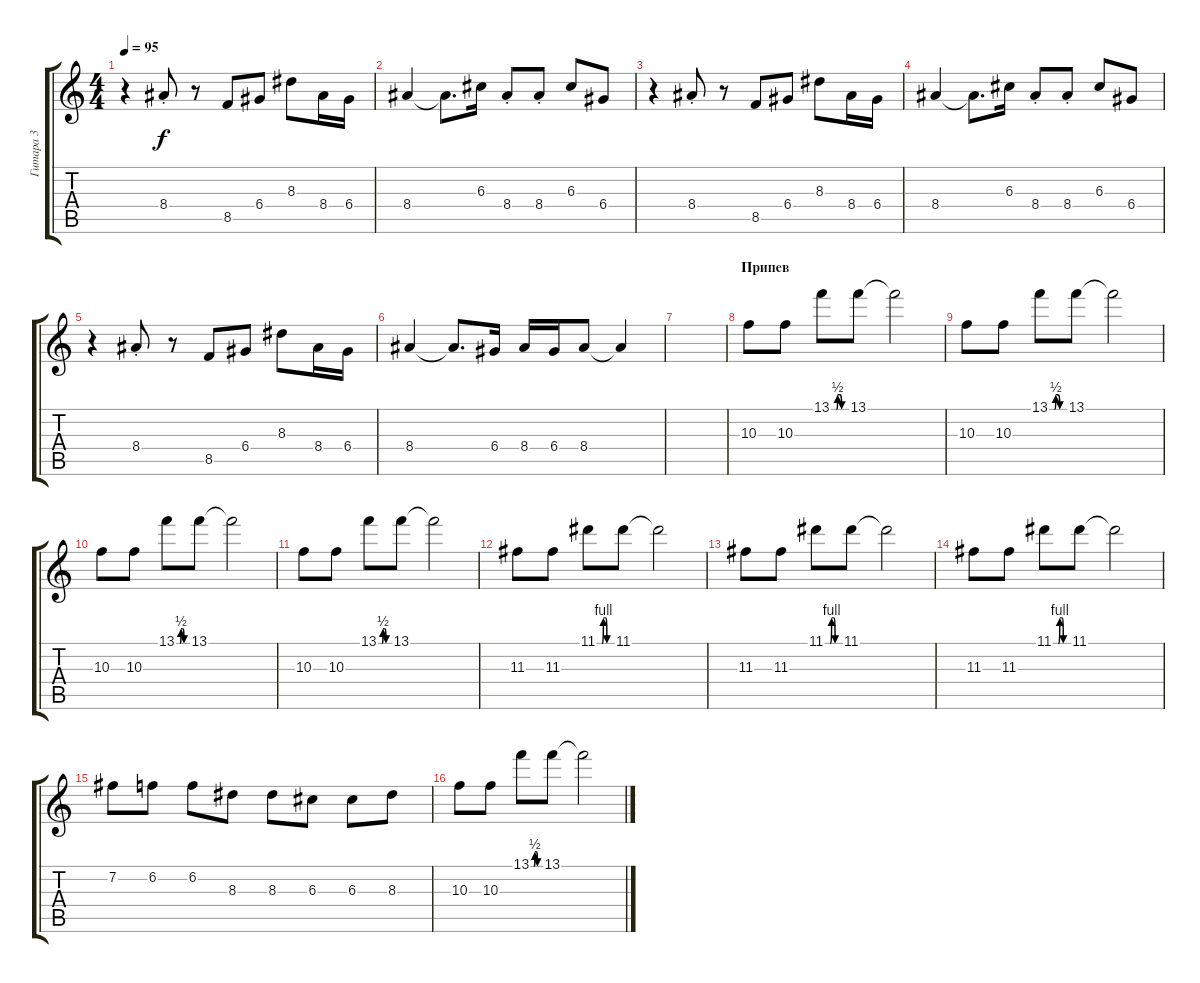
\track ("Гитара 3" "Гитара 3") {instrument electricguitarclean}
\staff {score tabs}
\tuning (E4 B3 G3 D3 A2 E2) {hide}
\ts (4 4)
\tempo 95
\clef g2
\ks c
r.4{dy f} 8.4{st}.8 r.8 8.5.8 6.4.8 8.3.8 8.4.16 6.4.16 |
8.4.4 8.4{t}.8{d} 6.3.16 8.4{st}.8 8.4{st}.8 6.3.8 6.4.8 |
r.4 8.4{st}.8 r.8 8.5.8 6.4.8 8.3.8 8.4.16 6.4.16 |
8.4.4 8.4{t}.8{d} 6.3.16 8.4{st}.8 8.4{st}.8 6.3.8 6.4.8 |
r.4 8.4{st}.8 r.8 8.5.8 6.4.8 8.3.8 8.4.16 6.4.16 |
8.4.4 8.4{t}.8{d} 6.4.16 8.4.16 6.4.16 8.4.8 8.4{t}.4 |
|
\section ("" "Припев")
10.3.8{volume 16 instrument distortionguitar} 10.3.8 13.1{be (custom 0 0 10 0 20 0 25 2 30 2 34 2 41 0 60 0)}.8 13.1.8 13.1{t}.2 |
10.3.8 10.3.8 13.1{be (custom 0 0 10 0 20 0 25 2 30 2 34 2 41 0 60 0)}.8 13.1.8 13.1{t}.2 |
10.3.8 10.3.8 13.1{be (custom 0 0 10 0 20 0 25 2 30 2 34 2 41 0 60 0)}.8 13.1.8 13.1{t}.2 |
10.3.8 10.3.8 13.1{be (custom 0 0 10 0 20 0 25 2 30 2 34 2 41 0 60 0)}.8 13.1.8 13.1{t}.2 |
11.3.8 11.3.8 11.1{be (custom 0 0 10 0 15 0 20 0 26 4 30 4 32 4 35 4 40 0 46 0 60 0)}.8 11.1.8 11.1{t}.2 |
11.3.8 11.3.8 11.1{be (custom 0 0 10 0 15 0 20 0 26 4 30 4 32 4 35 4 40 0 46 0 60 0)}.8 11.1.8 11.1{t}.2 |
11.3.8 11.3.8 11.1{be (custom 0 0 10 0 15 0 20 0 26 4 30 4 32 4 35 4 40 0 46 0 60 0)}.8 11.1.8 11.1{t}.2 |
7.2.8 6.2.8 6.2.8 8.3.8 8.3.8 6.3.8 6.3.8 8.3.8 |
10.3.8{volume 15 balance 5 instrument distortionguitar} 10.3.8 13.1{be (custom 0 0 10 0 20 0 25 2 30 2 34 2 41 0 60 0)}.8 13.1.8 13.1{t}.2
